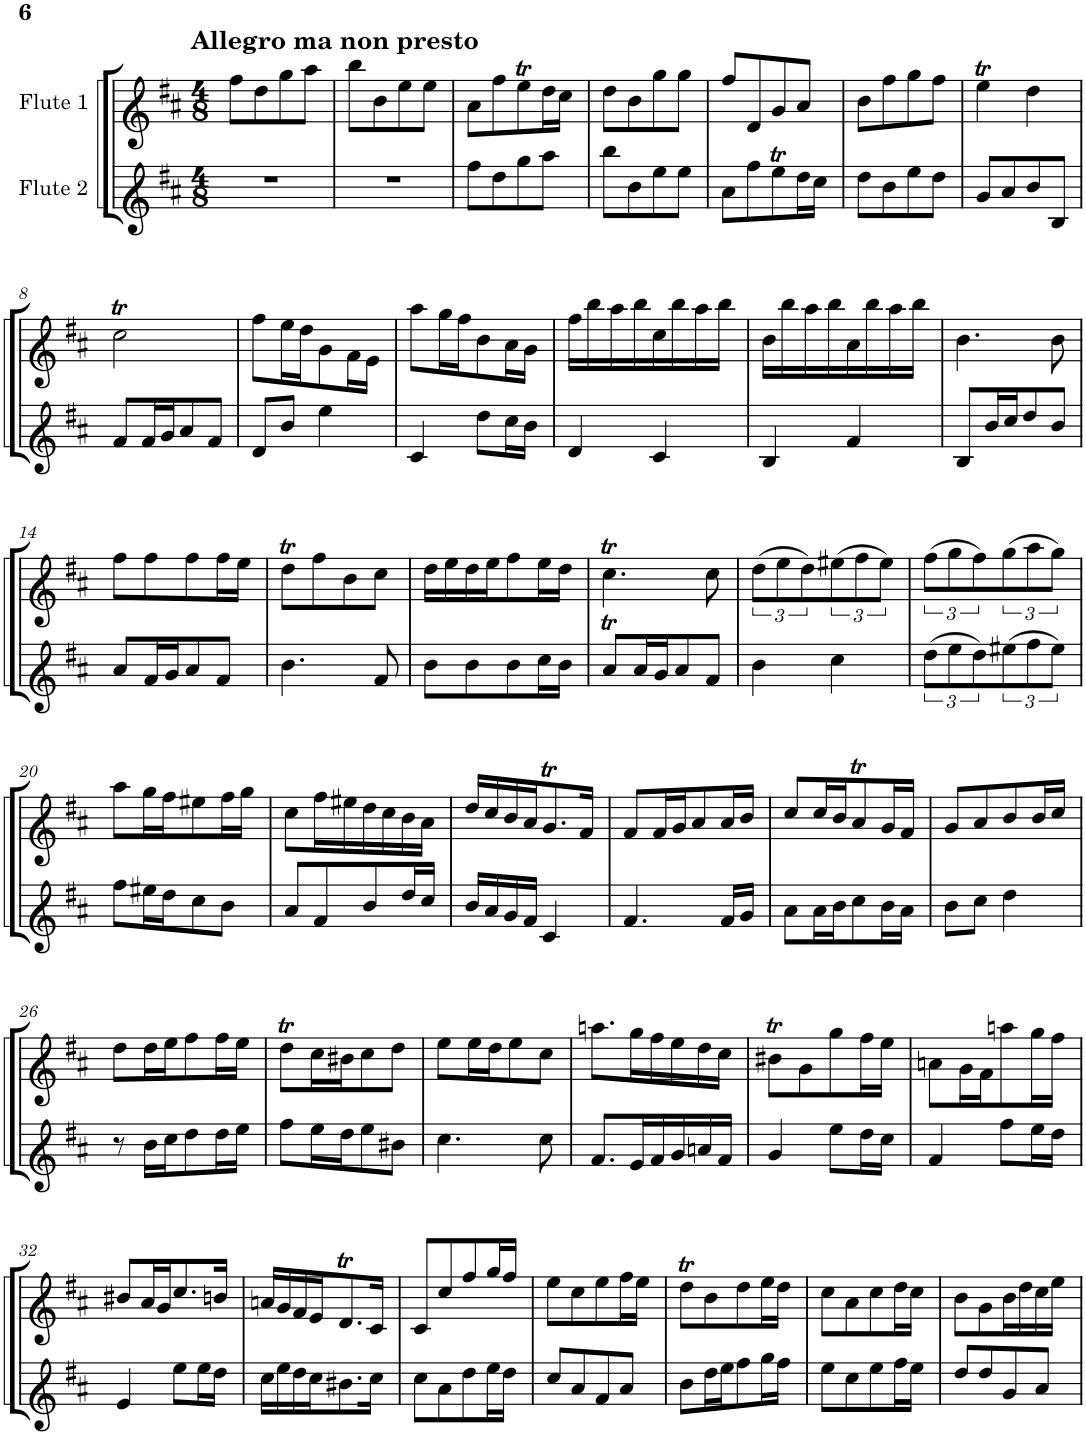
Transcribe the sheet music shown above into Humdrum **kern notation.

**kern	**kern
*part2	*part1
*staff2	*staff1
*I"Flute 2	*I"Flute 1
*I'Fl	*I'Fl
!!LO:PB:g=z
*clefG1	*clefG1
*k[f#c#]	*k[f#c#]
*M4/8	*M4/8
=1	=1
!	!LO:TX:a:B:t=Allegro ma non presto
2r	8aa\L
.	8ff#\
.	8bb\
.	8ccc#\J
=2	=2
2r	8ddd\L
.	8dd\
.	8gg\
.	8gg\J
=3	=3
8aa\L	8cc#\L
8ff#\	8aa\
8bb\	8ggT\
8ccc#\J	16ff#\L
.	16ee\JJ
=4	=4
8ddd\L	8ff#\L
8dd\	8dd\
8gg\	8bb\
8gg\J	8bb\J
=5	=5
8cc#\L	8aa/L
8aa\	8f#/
8ggT\	8b/
16ff#\L	8cc#/J
16ee\JJ	.
=6	=6
8ff#\L	8dd\L
8dd\	8aa\
8gg\	8bb\
8ff#\J	8aa\J
=7	=7
8b/L	4ggT\
8cc#/	.
8dd/	4ff#\
8d/J	.
!!LO:LB:g=z
=8	=8
8a/L	2eeT\
16a/L	.
16b/J	.
8cc#/	.
8a/J	.
=9	=9
8f#/L	8aa\L
8dd/J	16gg\L
.	16ff#\J
4gg\	8b\
.	16a\L
.	16g\JJ
=10	=10
4e/	8ccc#\L
.	16bb\L
.	16aa\J
8ff#\L	8dd\
16ee\L	16cc#\L
16dd\JJ	16b\JJ
=11	=11
4f#/	16aa\LL
.	16ddd\
.	16ccc#\
.	16ddd\
4e/	16ee\
.	16ddd\
.	16ccc#\
.	16ddd\JJ
=12	=12
4d/	16dd\LL
.	16ddd\
.	16ccc#\
.	16ddd\
4a/	16cc#\
.	16ddd\
.	16ccc#\
.	16ddd\JJ
=13	=13
8d/L	4.dd\
16dd/L	.
16ee/J	.
8ff#/	.
8dd/J	8dd\
!!LO:LB:g=z
=14	=14
8cc#/L	8aa\L
16a/L	8aa\
16b/J	.
8cc#/	8aa\
8a/J	16aa\L
.	16gg\JJ
=15	=15
4.dd\	8ff#t\L
.	8aa\
.	8dd\
8a/	8ee\J
=16	=16
8dd\L	16ff#\LL
.	16gg\
8dd\	16ff#\
.	16gg\J
8dd\	8aa\
16ee\L	16gg\L
16dd\JJ	16ff#\JJ
=17	=17
8cc#t/L	4.eeT\
16cc#/L	.
16b/J	.
8cc#/	.
8a/J	8ee\
=18	=18
4dd\	(12ff#\L
.	12gg\
.	12ff#\)
4ee\	(12gg#X\
.	12aa\
.	12gg#\J)
=19	=19
(12ff#\L	(12aa\L
12gg\	12bb\
12ff#\)	12aa\)
(12gg#X\	(12bb\
12aa\	12ccc#\
12gg#\J)	12bb\J)
!!LO:LB:g=z
=20	=20
8aa\L	8ccc#\L
16gg#X\L	16bb\L
16ff#\J	16aa\J
8ee\	8gg#X\
8dd\J	16aa\L
.	16bb\JJ
=21	=21
8cc#/L	8ee\L
8a/	16aa\L
.	16gg#X\
8dd/	16ff#\
.	16ee\
16ff#/L	16dd\
16ee/JJ	16cc#\JJ
=22	=22
16dd/LL	16ff#/LL
16cc#/	16ee/
16b/	16dd/
16a/JJ	16cc#/J
4e/	8.bT/
.	16a/Jk
=23	=23
4.a/	8a/L
.	16a/L
.	16b/J
.	8cc#/
16a/LL	16cc#/L
16b/JJ	16dd/JJ
=24	=24
8cc#\L	8ee/L
16cc#\L	16ee/L
16dd\J	16dd/J
8ee\	8cc#t/
16dd\L	16b/L
16cc#\JJ	16a/JJ
=25	=25
8dd\L	8b/L
8ee\J	8cc#/
4ff#\	8dd/
.	16dd/L
.	16ee/JJ
!!LO:LB:g=z
=26	=26
8r	8ff#\L
16dd\LL	16ff#\L
16ee\J	16gg\J
8ff#\	8aa\
16ff#\L	16aa\L
16gg\JJ	16gg\JJ
=27	=27
8aa\L	8ff#t\L
16gg\L	16ee\L
16ff#\J	16dd#X\J
8gg\	8ee\
8dd#X\J	8ff#\J
=28	=28
4.ee\	8gg\L
.	16gg\L
.	16ff#\J
.	8gg\
8ee\	8ee\J
=29	=29
8.a/L	8.cccn\L
16g/L	16bb\L
16a/	16aa\
16b/	16gg\
16ccn/	16ff#\
16a/JJ	16ee\JJ
=30	=30
4b/	8dd#Xt\L
.	8b\
8gg\L	8bb\
16ff#\L	16aa\L
16ee\JJ	16gg\JJ
=31	=31
4a/	8ccn\L
.	16b\L
.	16a\J
8aa\L	8cccn\
16gg\L	16bb\L
16ff#\JJ	16aa\JJ
!!LO:LB:g=z
=32	=32
4g/	8dd#X/L
.	16cc#/L
.	16b/J
8gg\L	8.ee/
16gg\L	.
16ff#\JJ	16ddn/Jk
=33	=33
16ee\LL	16ccn/LL
16gg\	16b/
16ff#\	16a/
16ee\J	16g/J
8.dd#X\	8.f#t/
16ee\Jk	16e/Jk
=34	=34
8ee\L	8e/L
8cc#\	8ee/
8ff#\	8aa/
16gg\L	16bb/L
16ff#\JJ	16aa/JJ
=35	=35
8ee/L	8gg\L
8cc#/	8ee\
8a/	8gg\
8cc#/J	16aa\L
.	16gg\JJ
=36	=36
8dd\L	8ff#t\L
16ff#\L	8dd\
16gg\J	.
8aa\	8ff#\
16bb\L	16gg\L
16aa\JJ	16ff#\JJ
=37	=37
8gg\L	8ee\L
8ee\	8cc#\
8gg\	8ee\
16aa\L	16ff#\L
16gg\JJ	16ee\JJ
=38	=38
8ff#/L	8dd\L
8ff#/	8b\
8b/	16dd\L
.	16ff#\
8cc#/J	16ee\
.	16gg\JJ
=	=
*-	*-
